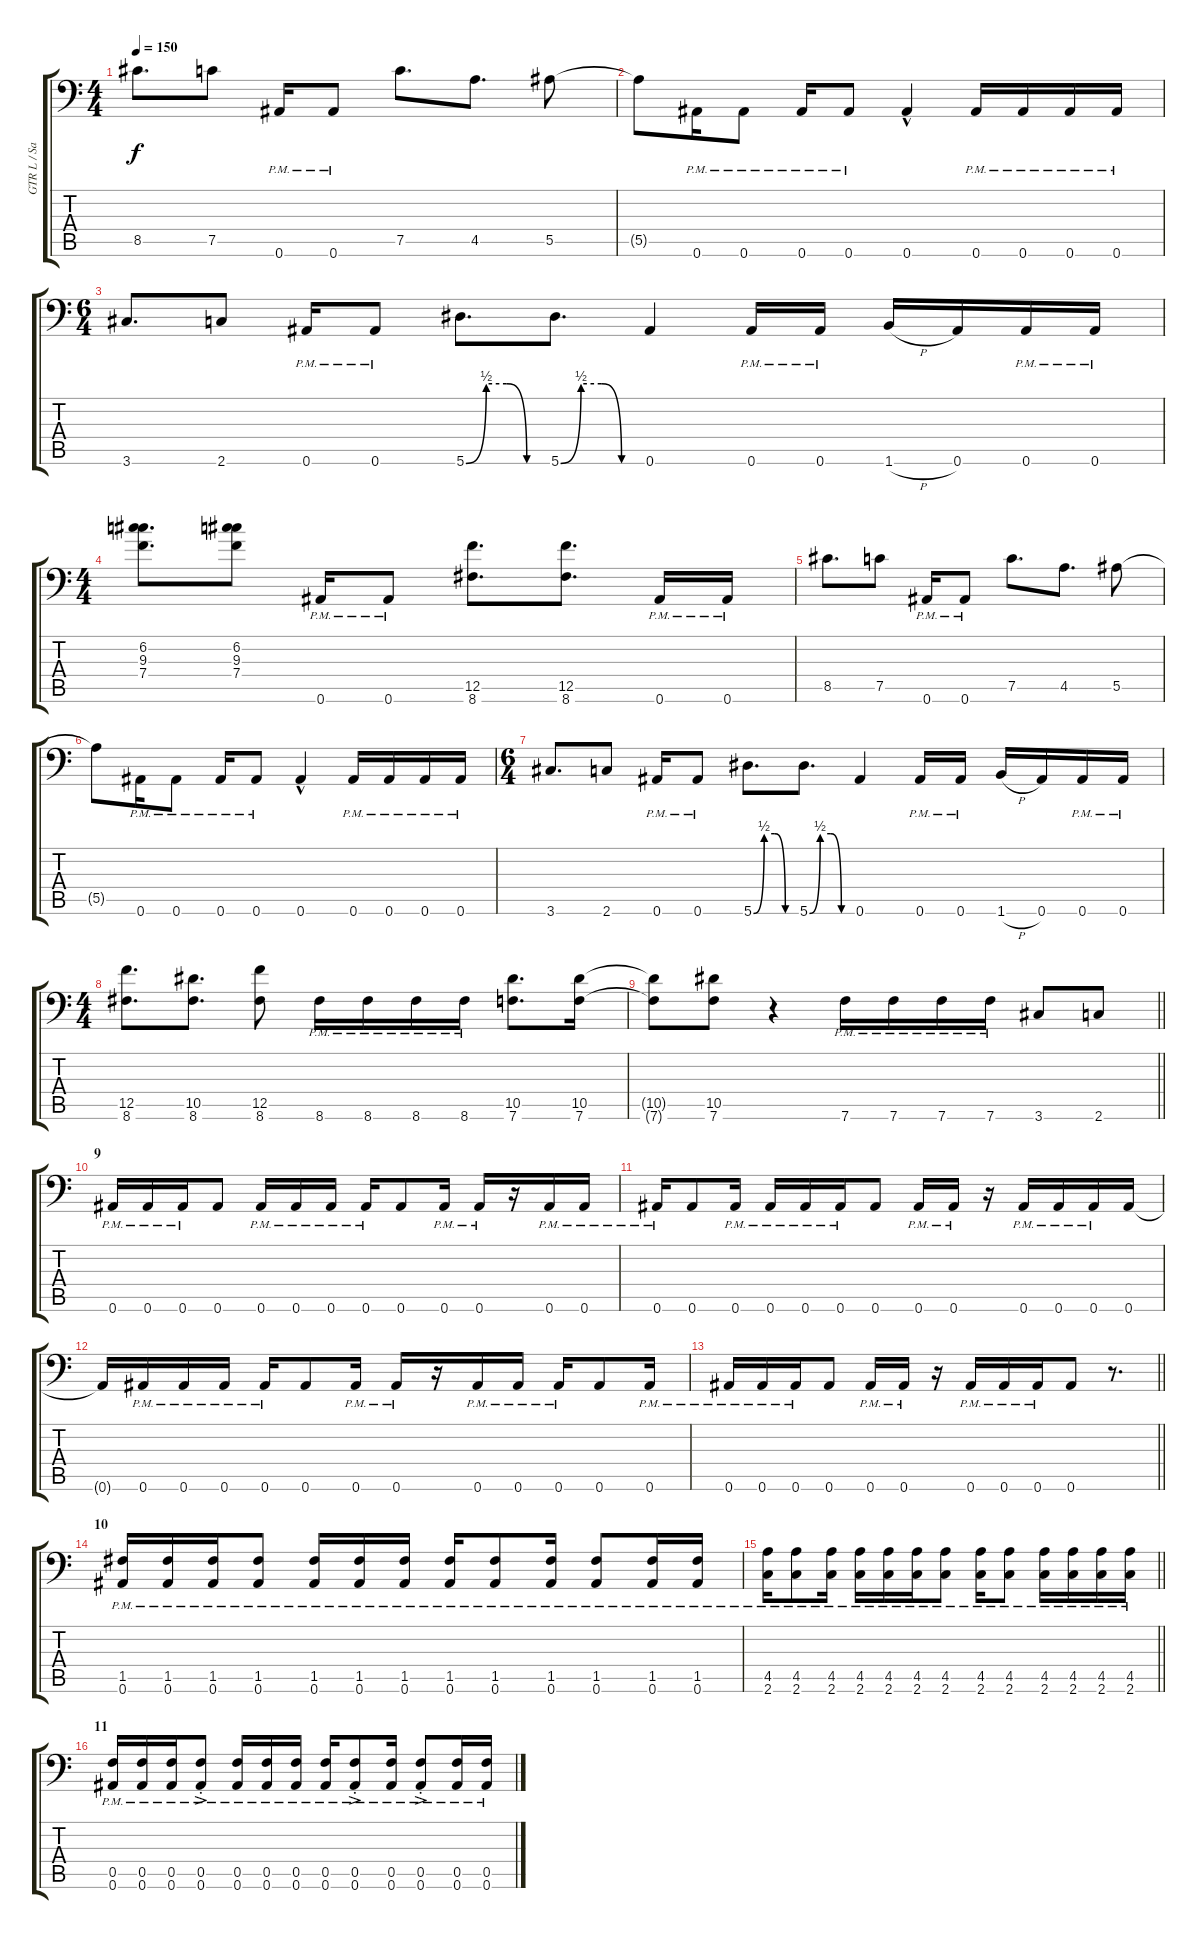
\track ("GTR L / Sanch" "GTR L / Sa") {instrument distortionguitar}
\staff {score tabs}
\tuning (C4 G3 Eb3 Bb2 F2 Bb1) {hide}
\ts (4 4)
\tempo 150
\clef f4
\ks c
8.5.8{d dy f} 7.5.8 0.6{pm}.16 0.6{pm}.8 7.5.8{d} 4.5.8{d} 5.5.8 |
5.5{t}.8 0.6{pm}.16 0.6{pm}.8 0.6{pm}.16 0.6{pm}.8 0.6{hac}.4 0.6{pm}.16 0.6{pm}.16 0.6{pm}.16 0.6{pm}.16 |
\ts (6 4)
3.6.8{d} 2.6.8 0.6{pm}.16 0.6{pm}.8 5.6{be (custom 0 0 15 2 30 2 45 0 60 0)}.8{d} 5.6{be (custom 0 0 15 2 30 2 45 0 60 0)}.8{d} 0.6.4 0.6{pm}.16 0.6{pm}.16 1.6{h}.16 0.6.16 0.6{pm}.16 0.6{pm}.16 |
\ts (4 4)
(6.2 9.3 7.4).8{d} (6.2 9.3 7.4).8 0.6{pm}.16 0.6{pm}.8 (12.5 8.6).8{d} (12.5 8.6).8{d} 0.6{pm}.16 0.6{pm}.16 |
8.5.8{d} 7.5.8 0.6{pm}.16 0.6{pm}.8 7.5.8{d} 4.5.8{d} 5.5.8 |
5.5{t}.8 0.6{pm}.16 0.6{pm}.8 0.6{pm}.16 0.6{pm}.8 0.6{hac}.4 0.6{pm}.16 0.6{pm}.16 0.6{pm}.16 0.6{pm}.16 |
\ts (6 4)
3.6.8{d} 2.6.8 0.6{pm}.16 0.6{pm}.8 5.6{be (custom 0 0 15 2 30 2 45 0 60 0)}.8{d} 5.6{be (custom 0 0 15 2 30 2 45 0 60 0)}.8{d} 0.6.4 0.6{pm}.16 0.6{pm}.16 1.6{h}.16 0.6.16 0.6{pm}.16 0.6{pm}.16 |
\ts (4 4)
(12.5 8.6).8{d} (10.5 8.6).8{d} (12.5 8.6).8 8.6{pm}.16 8.6{pm}.16 8.6{pm}.16 8.6{pm}.16 (10.5 7.6).8{d} (10.5 7.6).16 |
\barLineRight lightlight
(10.5{t} 7.6{t}).8 (10.5 7.6).8 r.4 7.6{pm}.16 7.6{pm}.16 7.6{pm}.16 7.6{pm}.16 3.6.8 2.6.8 |
\section ("" "9")
0.6{pm}.16 0.6{pm}.16 0.6{pm}.16 0.6.8 0.6{pm}.16 0.6{pm}.16 0.6{pm}.16 0.6{pm}.16 0.6.8 0.6{pm}.16 0.6{pm}.16 r.16 0.6{pm}.16 0.6{pm}.16 |
0.6{pm}.16 0.6.8 0.6{pm}.16 0.6{pm}.16 0.6{pm}.16 0.6{pm}.16 0.6.8 0.6{pm}.16 0.6{pm}.16 r.16 0.6{pm}.16 0.6{pm}.16 0.6{pm}.16 0.6.16 |
0.6{t}.16 0.6{pm}.16 0.6{pm}.16 0.6{pm}.16 0.6{pm}.16 0.6.8 0.6{pm}.16 0.6{pm}.16 r.16 0.6{pm}.16 0.6{pm}.16 0.6{pm}.16 0.6.8 0.6{pm}.16 |
\barLineRight lightlight
0.6{pm}.16 0.6{pm}.16 0.6{pm}.16 0.6.8 0.6{pm}.16 0.6{pm}.16 r.16 0.6{pm}.16 0.6{pm}.16 0.6{pm}.16 0.6.8 r.8{d} |
\section ("" "10")
(1.5{pm} 0.6{pm}).16 (1.5{pm} 0.6{pm}).16 (1.5{pm} 0.6{pm}).16 (1.5{pm} 0.6{pm}).8 (1.5{pm} 0.6{pm}).16 (1.5{pm} 0.6{pm}).16 (1.5{pm} 0.6{pm}).16 (1.5{pm} 0.6{pm}).16 (1.5{pm} 0.6{pm}).8 (1.5{pm} 0.6{pm}).16 (1.5{pm} 0.6{pm}).8 (1.5{pm} 0.6{pm}).16 (1.5{pm} 0.6{pm}).16 |
\barLineRight lightlight
(4.5{pm} 2.6{pm}).16 (4.5{pm} 2.6{pm}).8 (4.5{pm} 2.6{pm}).16 (4.5{pm} 2.6{pm}).16 (4.5{pm} 2.6{pm}).16 (4.5{pm} 2.6{pm}).16 (4.5{pm} 2.6{pm}).8 (4.5{pm} 2.6{pm}).16 (4.5{pm} 2.6{pm}).8 (4.5{pm} 2.6{pm}).16 (4.5{pm} 2.6{pm}).16 (4.5{pm} 2.6{pm}).16 (4.5{pm} 2.6{pm}).16 |
\section ("" "11")
(0.5{pm} 0.6{pm}).16 (0.5{pm} 0.6{pm}).16 (0.5{pm} 0.6{pm}).16 (0.5{ac pm st} 0.6{ac pm st}).8 (0.5{pm} 0.6{pm}).16 (0.5{pm} 0.6{pm}).16 (0.5{pm} 0.6{pm}).16 (0.5{pm} 0.6{pm}).16 (0.5{ac pm st} 0.6{ac pm st}).8 (0.5{pm} 0.6{pm}).16 (0.5{ac pm st} 0.6{ac pm st}).8 (0.5{pm} 0.6{pm}).16 (0.5{pm} 0.6{pm}).16
